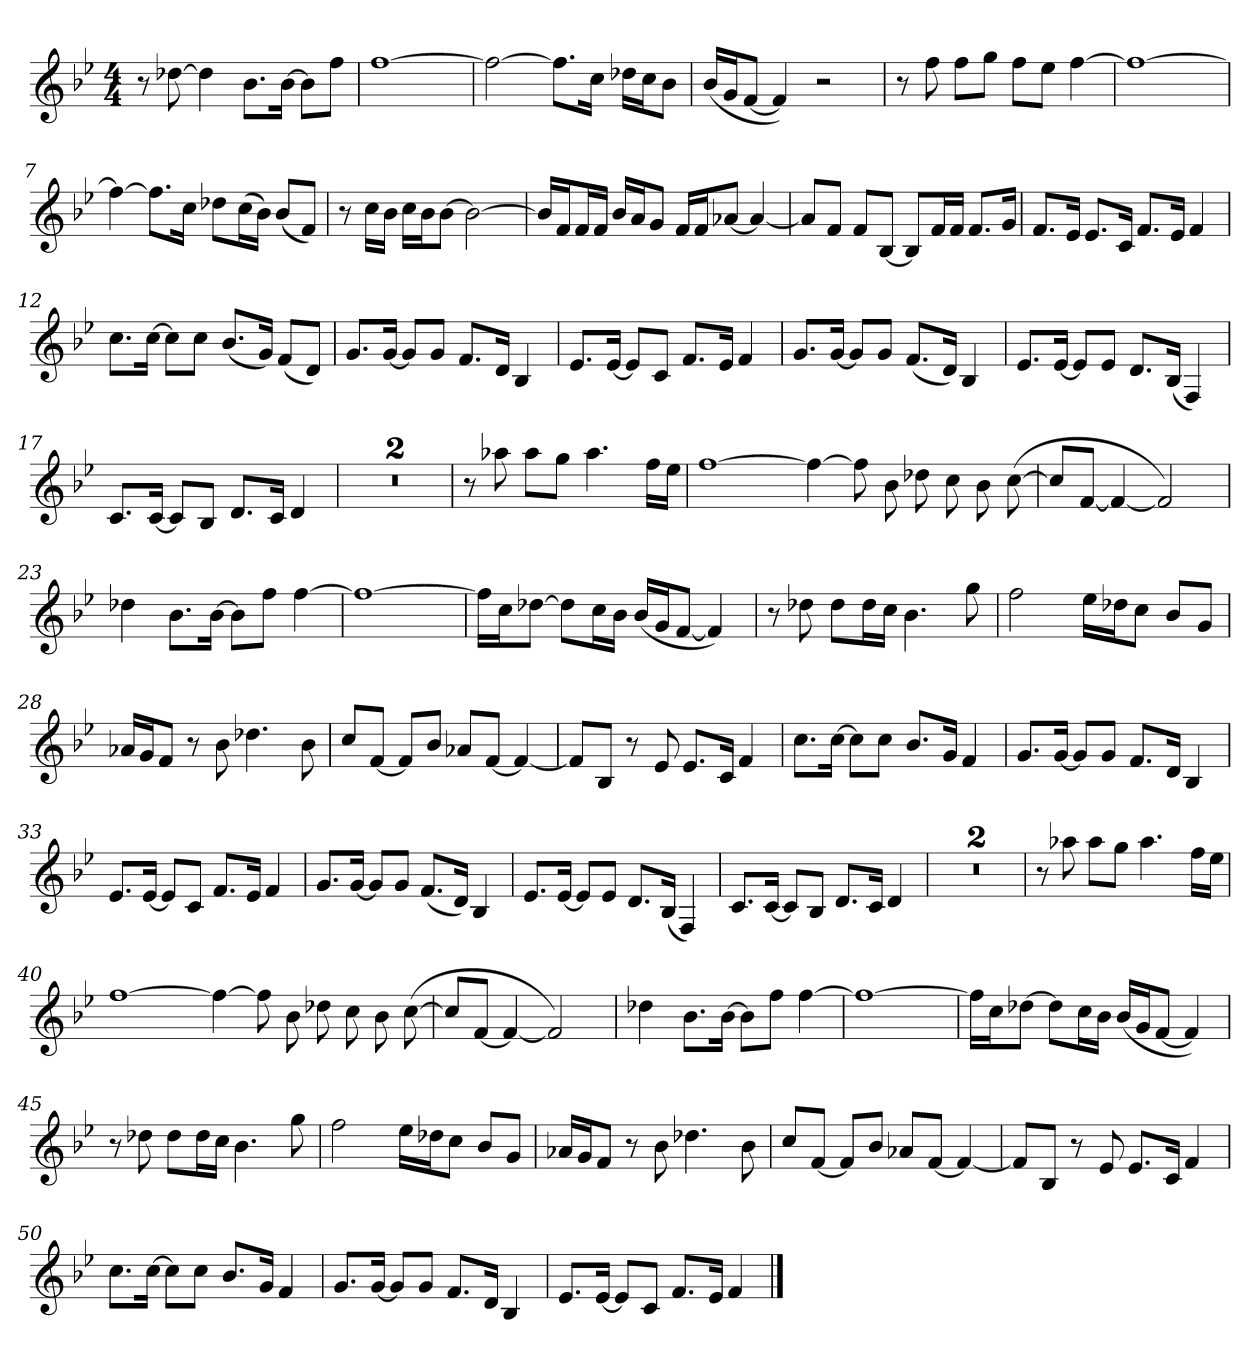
**kern
*part1
*staff1
*k[b-e-]
*M4/4
=1
8r
[8dd-X
4dd-]
8.b-L
[16b-Jk
8b-L]
8ffJ
=2
[1ff
=3
2ff_
8.ffL]
16ccJk
16dd-XLL
16ccJ
8b-J
=4
(16b-LL
16gJ
[8fJ
4f])
2r
=5
8r
8ff
8ffL
8ggJ
8ffL
8ee-J
[4ff
=6
1ff_
=7
4ff_
8.ffL]
16ccJk
8dd-XL
(16ccL
16b-JJ)
(8b-L
8fJ)
=8
8r
16ccLL
16b-JJ
16ccLL
16b-J
[8b-J
2b-_
=9
16b-LL]
16fJ
16fL
16fJJ
16b-LL
16aJ
8gJ
16fLL
16fJ
[8a-XJ
4a-_
=10
8a-L]
8fJ
8fL
[8B-J
8B-L]
16fL
16fJJ
8.fL
16gJk
=11
8.fL
16e-Jk
8.e-L
16cJk
8.fL
16e-Jk
4f
=12
8.ccL
[16ccJk
8ccL]
8ccJ
(8.b-L
16gJk)
(8fL
8dJ)
=13
8.gL
[16gJk
8gL]
8gJ
8.fL
16dJk
4B-
=14
8.e-L
[16e-Jk
8e-L]
8cJ
8.fL
16e-Jk
4f
=15
8.gL
[16gJk
8gL]
8gJ
(8.fL
16dJk)
4B-
=16
8.e-L
[16e-Jk
8e-L]
8e-J
8.dL
(16B-Jk
4F)
=17
8.cL
[16cJk
8cL]
8B-J
8.dL
16cJk
4d
=18
1r
=19
1r
=20
8r
8aa-X
8aa-L
8ggJ
4.aa-
16ffLL
16ee-JJ
=21
[1ff
4ff_
8ff]
8b-
8dd-X
8cc
8b-
([8cc
=22
8ccL]
[8fJ
4f_
2f])
=23
4dd-X
8.b-L
[16b-Jk
8b-L]
8ffJ
[4ff
=24
1ff_
=25
16ffLL]
16ccJ
[8dd-XJ
8dd-L]
16ccL
16b-JJ
(16b-LL
16gJ
[8fJ
4f])
=26
8r
8dd-X
8dd-L
16dd-L
16ccJJ
4.b-
8gg
=27
2ff
16ee-LL
16dd-XJ
8ccJ
8b-L
8gJ
=28
16a-XLL
16gJ
8fJ
8r
8b-
4.dd-X
8b-
=29
8ccL
[8fJ
8fL]
8b-J
8a-XL
[8fJ
4f_
=30
8fL]
8B-J
8r
8e-
8.e-L
16cJk
4f
=31
8.ccL
[16ccJk
8ccL]
8ccJ
8.b-L
16gJk
4f
=32
8.gL
[16gJk
8gL]
8gJ
8.fL
16dJk
4B-
=33
8.e-L
[16e-Jk
8e-L]
8cJ
8.fL
16e-Jk
4f
=34
8.gL
[16gJk
8gL]
8gJ
(8.fL
16dJk)
4B-
=35
8.e-L
[16e-Jk
8e-L]
8e-J
8.dL
(16B-Jk
4F)
=36
8.cL
[16cJk
8cL]
8B-J
8.dL
16cJk
4d
=37
1r
=38
1r
=39
8r
8aa-X
8aa-L
8ggJ
4.aa-
16ffLL
16ee-JJ
=40
[1ff
4ff_
8ff]
8b-
8dd-X
8cc
8b-
([8cc
=41
8ccL]
[8fJ
4f_
2f])
=42
4dd-X
8.b-L
[16b-Jk
8b-L]
8ffJ
[4ff
=43
1ff_
=44
16ffLL]
16ccJ
[8dd-XJ
8dd-L]
16ccL
16b-JJ
(16b-LL
16gJ
[8fJ
4f])
=45
8r
8dd-X
8dd-L
16dd-L
16ccJJ
4.b-
8gg
=46
2ff
16ee-LL
16dd-XJ
8ccJ
8b-L
8gJ
=47
16a-XLL
16gJ
8fJ
8r
8b-
4.dd-X
8b-
=48
8ccL
[8fJ
8fL]
8b-J
8a-XL
[8fJ
4f_
=49
8fL]
8B-J
8r
8e-
8.e-L
16cJk
4f
=50
8.ccL
[16ccJk
8ccL]
8ccJ
8.b-L
16gJk
4f
=51
8.gL
[16gJk
8gL]
8gJ
8.fL
16dJk
4B-
=52
8.e-L
[16e-Jk
8e-L]
8cJ
8.fL
16e-Jk
4f
==
*-
